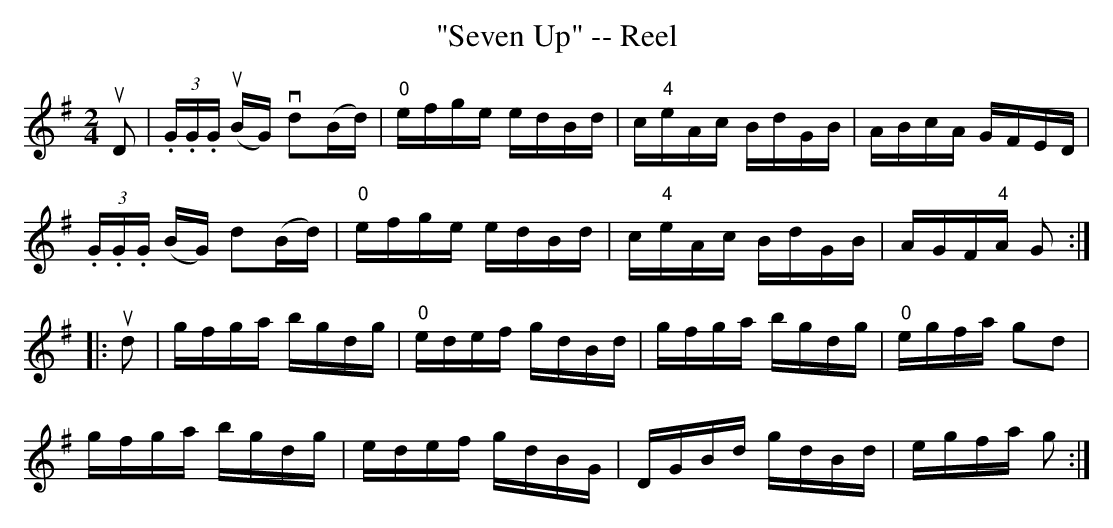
X:1
T: "Seven Up" -- Reel
M:2/4
L:1/16
K:G
uD2|\
(3.G.G.G u(BG) vd2(Bd) | "0"efge edBd | c"4"eAc BdGB | ABcA GFED |
(3.G.G.G (BG) d2(Bd) | "0"efge edBd | c"4"eAc BdGB | AGF"4"A G2:|
|:ud2|\
gfga bgdg | "0"edef gdBd | gfga bgdg | "0"egfa g2d2 |
gfga bgdg | edef gdBG | DGBd gdBd | egfa g2:|
